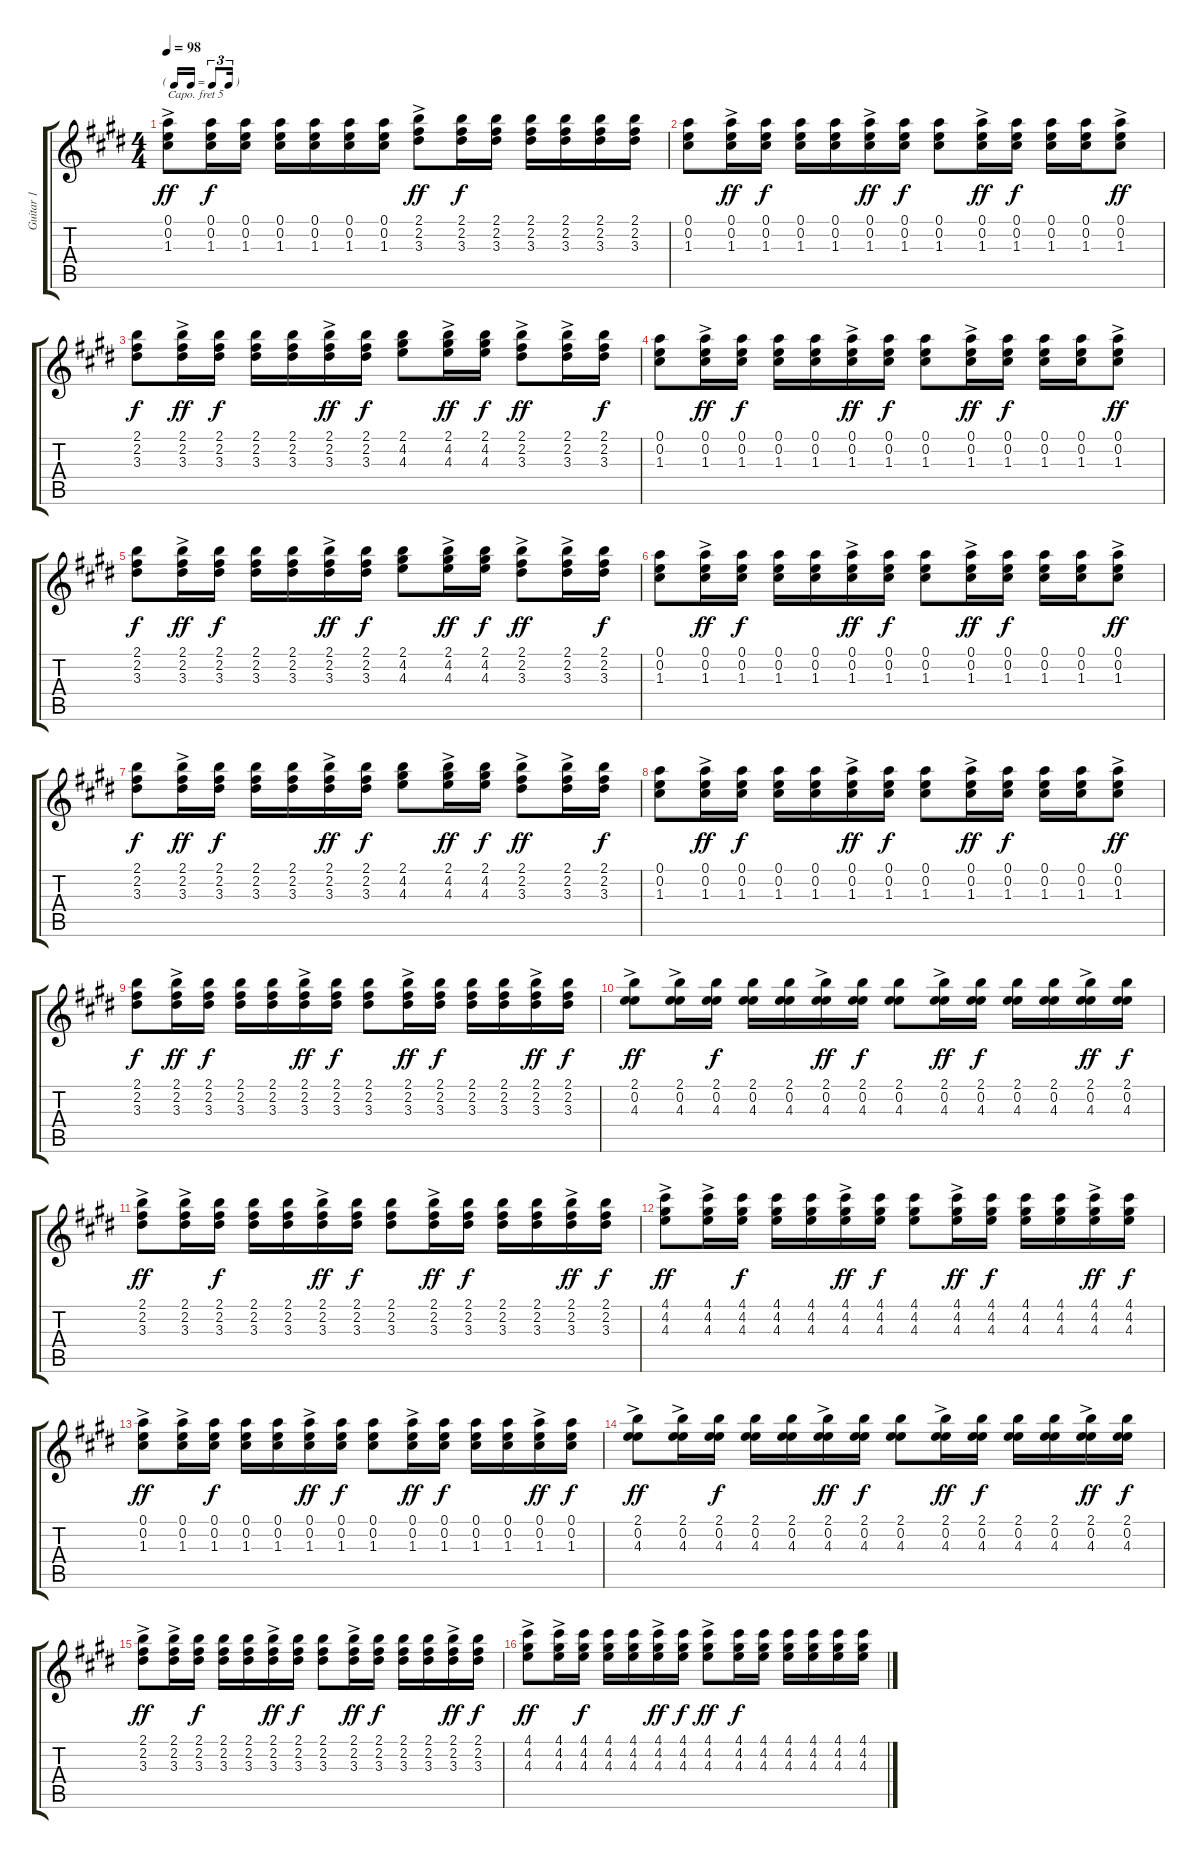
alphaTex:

\track ("Guitar 1" "Guitar 1") {instrument acousticguitarsteel}
\staff {score tabs}
\capo 5
\tuning (E4 B3 G3 D3 A2 E2) {hide}
\ts (4 4)
\tf triplet16th
\tempo 98
\clef g2
\ks e
(0.1{ac} 0.2{ac} 1.3{ac}).8{dy ff} (0.1 0.2 1.3).16{dy f} (0.1 0.2 1.3).16 (0.1 0.2 1.3).16 (0.1 0.2 1.3).16 (0.1 0.2 1.3).16 (0.1 0.2 1.3).16 (2.1{ac} 2.2{ac} 3.3{ac}).8{dy ff} (2.1 2.2 3.3).16{dy f} (2.1 2.2 3.3).16 (2.1 2.2 3.3).16 (2.1 2.2 3.3).16 (2.1 2.2 3.3).16 (2.1 2.2 3.3).16 |
(0.1 0.2 1.3).8 (0.1{ac} 0.2{ac} 1.3{ac}).16{dy ff} (0.1 0.2 1.3).16{dy f} (0.1 0.2 1.3).16 (0.1 0.2 1.3).16 (0.1{ac} 0.2{ac} 1.3{ac}).16{dy ff} (0.1 0.2 1.3).16{dy f} (0.1 0.2 1.3).8 (0.1{ac} 0.2{ac} 1.3{ac}).16{dy ff} (0.1 0.2 1.3).16{dy f} (0.1 0.2 1.3).16 (0.1 0.2 1.3).16 (0.1{ac} 0.2{ac} 1.3{ac}).8{dy ff} |
(2.1 2.2 3.3).8{dy f} (2.1{ac} 2.2{ac} 3.3{ac}).16{dy ff} (2.1 2.2 3.3).16{dy f} (2.1 2.2 3.3).16 (2.1 2.2 3.3).16 (2.1{ac} 2.2{ac} 3.3{ac}).16{dy ff} (2.1 2.2 3.3).16{dy f} (2.1 4.2 4.3).8 (2.1{ac} 4.2{ac} 4.3{ac}).16{dy ff} (2.1 4.2 4.3).16{dy f} (2.1{ac} 2.2{ac} 3.3{ac}).8{dy ff} (2.1{ac} 2.2{ac} 3.3{ac}).16 (2.1 2.2 3.3).16{dy f} |
(0.1 0.2 1.3).8 (0.1{ac} 0.2{ac} 1.3{ac}).16{dy ff} (0.1 0.2 1.3).16{dy f} (0.1 0.2 1.3).16 (0.1 0.2 1.3).16 (0.1{ac} 0.2{ac} 1.3{ac}).16{dy ff} (0.1 0.2 1.3).16{dy f} (0.1 0.2 1.3).8 (0.1{ac} 0.2{ac} 1.3{ac}).16{dy ff} (0.1 0.2 1.3).16{dy f} (0.1 0.2 1.3).16 (0.1 0.2 1.3).16 (0.1{ac} 0.2{ac} 1.3{ac}).8{dy ff} |
(2.1 2.2 3.3).8{dy f} (2.1{ac} 2.2{ac} 3.3{ac}).16{dy ff} (2.1 2.2 3.3).16{dy f} (2.1 2.2 3.3).16 (2.1 2.2 3.3).16 (2.1{ac} 2.2{ac} 3.3{ac}).16{dy ff} (2.1 2.2 3.3).16{dy f} (2.1 4.2 4.3).8 (2.1{ac} 4.2{ac} 4.3{ac}).16{dy ff} (2.1 4.2 4.3).16{dy f} (2.1{ac} 2.2{ac} 3.3{ac}).8{dy ff} (2.1{ac} 2.2{ac} 3.3{ac}).16 (2.1 2.2 3.3).16{dy f} |
(0.1 0.2 1.3).8 (0.1{ac} 0.2{ac} 1.3{ac}).16{dy ff} (0.1 0.2 1.3).16{dy f} (0.1 0.2 1.3).16 (0.1 0.2 1.3).16 (0.1{ac} 0.2{ac} 1.3{ac}).16{dy ff} (0.1 0.2 1.3).16{dy f} (0.1 0.2 1.3).8 (0.1{ac} 0.2{ac} 1.3{ac}).16{dy ff} (0.1 0.2 1.3).16{dy f} (0.1 0.2 1.3).16 (0.1 0.2 1.3).16 (0.1{ac} 0.2{ac} 1.3{ac}).8{dy ff} |
(2.1 2.2 3.3).8{dy f} (2.1{ac} 2.2{ac} 3.3{ac}).16{dy ff} (2.1 2.2 3.3).16{dy f} (2.1 2.2 3.3).16 (2.1 2.2 3.3).16 (2.1{ac} 2.2{ac} 3.3{ac}).16{dy ff} (2.1 2.2 3.3).16{dy f} (2.1 4.2 4.3).8 (2.1{ac} 4.2{ac} 4.3{ac}).16{dy ff} (2.1 4.2 4.3).16{dy f} (2.1{ac} 2.2{ac} 3.3{ac}).8{dy ff} (2.1{ac} 2.2{ac} 3.3{ac}).16 (2.1 2.2 3.3).16{dy f} |
(0.1 0.2 1.3).8 (0.1{ac} 0.2{ac} 1.3{ac}).16{dy ff} (0.1 0.2 1.3).16{dy f} (0.1 0.2 1.3).16 (0.1 0.2 1.3).16 (0.1{ac} 0.2{ac} 1.3{ac}).16{dy ff} (0.1 0.2 1.3).16{dy f} (0.1 0.2 1.3).8 (0.1{ac} 0.2{ac} 1.3{ac}).16{dy ff} (0.1 0.2 1.3).16{dy f} (0.1 0.2 1.3).16 (0.1 0.2 1.3).16 (0.1{ac} 0.2{ac} 1.3{ac}).8{dy ff} |
(2.1 2.2 3.3).8{dy f} (2.1{ac} 2.2{ac} 3.3{ac}).16{dy ff} (2.1 2.2 3.3).16{dy f} (2.1 2.2 3.3).16 (2.1 2.2 3.3).16 (2.1{ac} 2.2{ac} 3.3{ac}).16{dy ff} (2.1 2.2 3.3).16{dy f} (2.1 2.2 3.3).8 (2.1{ac} 2.2{ac} 3.3{ac}).16{dy ff} (2.1 2.2 3.3).16{dy f} (2.1 2.2 3.3).16 (2.1 2.2 3.3).16 (2.1{ac} 2.2{ac} 3.3{ac}).16{dy ff} (2.1 2.2 3.3).16{dy f} |
(2.1{ac} 0.2{ac} 4.3{ac}).8{dy ff} (2.1{ac} 0.2{ac} 4.3{ac}).16 (2.1 0.2 4.3).16{dy f} (2.1 0.2 4.3).16 (2.1 0.2 4.3).16 (2.1{ac} 0.2{ac} 4.3{ac}).16{dy ff} (2.1 0.2 4.3).16{dy f} (2.1 0.2 4.3).8 (2.1{ac} 0.2{ac} 4.3{ac}).16{dy ff} (2.1 0.2 4.3).16{dy f} (2.1 0.2 4.3).16 (2.1 0.2 4.3).16 (2.1{ac} 0.2{ac} 4.3{ac}).16{dy ff} (2.1 0.2 4.3).16{dy f} |
(2.1{ac} 2.2{ac} 3.3{ac}).8{dy ff} (2.1{ac} 2.2{ac} 3.3{ac}).16 (2.1 2.2 3.3).16{dy f} (2.1 2.2 3.3).16 (2.1 2.2 3.3).16 (2.1{ac} 2.2{ac} 3.3{ac}).16{dy ff} (2.1 2.2 3.3).16{dy f} (2.1 2.2 3.3).8 (2.1{ac} 2.2{ac} 3.3{ac}).16{dy ff} (2.1 2.2 3.3).16{dy f} (2.1 2.2 3.3).16 (2.1 2.2 3.3).16 (2.1{ac} 2.2{ac} 3.3{ac}).16{dy ff} (2.1 2.2 3.3).16{dy f} |
(4.1{ac} 4.2{ac} 4.3{ac}).8{dy ff} (4.1{ac} 4.2{ac} 4.3{ac}).16 (4.1 4.2 4.3).16{dy f} (4.1 4.2 4.3).16 (4.1 4.2 4.3).16 (4.1{ac} 4.2{ac} 4.3{ac}).16{dy ff} (4.1 4.2 4.3).16{dy f} (4.1 4.2 4.3).8 (4.1{ac} 4.2{ac} 4.3{ac}).16{dy ff} (4.1 4.2 4.3).16{dy f} (4.1 4.2 4.3).16 (4.1 4.2 4.3).16 (4.1{ac} 4.2{ac} 4.3{ac}).16{dy ff} (4.1 4.2 4.3).16{dy f} |
(0.1{ac} 0.2{ac} 1.3{ac}).8{dy ff} (0.1{ac} 0.2{ac} 1.3{ac}).16 (0.1 0.2 1.3).16{dy f} (0.1 0.2 1.3).16 (0.1 0.2 1.3).16 (0.1{ac} 0.2{ac} 1.3{ac}).16{dy ff} (0.1 0.2 1.3).16{dy f} (0.1 0.2 1.3).8 (0.1{ac} 0.2{ac} 1.3{ac}).16{dy ff} (0.1 0.2 1.3).16{dy f} (0.1 0.2 1.3).16 (0.1 0.2 1.3).16 (0.1{ac} 0.2{ac} 1.3{ac}).16{dy ff} (0.1 0.2 1.3).16{dy f} |
(2.1{ac} 0.2{ac} 4.3{ac}).8{dy ff} (2.1{ac} 0.2{ac} 4.3{ac}).16 (2.1 0.2 4.3).16{dy f} (2.1 0.2 4.3).16 (2.1 0.2 4.3).16 (2.1{ac} 0.2{ac} 4.3{ac}).16{dy ff} (2.1 0.2 4.3).16{dy f} (2.1 0.2 4.3).8 (2.1{ac} 0.2{ac} 4.3{ac}).16{dy ff} (2.1 0.2 4.3).16{dy f} (2.1 0.2 4.3).16 (2.1 0.2 4.3).16 (2.1{ac} 0.2{ac} 4.3{ac}).16{dy ff} (2.1 0.2 4.3).16{dy f} |
(2.1{ac} 2.2{ac} 3.3{ac}).8{dy ff} (2.1{ac} 2.2{ac} 3.3{ac}).16 (2.1 2.2 3.3).16{dy f} (2.1 2.2 3.3).16 (2.1 2.2 3.3).16 (2.1{ac} 2.2{ac} 3.3{ac}).16{dy ff} (2.1 2.2 3.3).16{dy f} (2.1 2.2 3.3).8 (2.1{ac} 2.2{ac} 3.3{ac}).16{dy ff} (2.1 2.2 3.3).16{dy f} (2.1 2.2 3.3).16 (2.1 2.2 3.3).16 (2.1{ac} 2.2{ac} 3.3{ac}).16{dy ff} (2.1 2.2 3.3).16{dy f} |
(4.1{ac} 4.2{ac} 4.3{ac}).8{dy ff} (4.1{ac} 4.2{ac} 4.3{ac}).16 (4.1 4.2 4.3).16{dy f} (4.1 4.2 4.3).16 (4.1 4.2 4.3).16 (4.1{ac} 4.2{ac} 4.3{ac}).16{dy ff} (4.1 4.2 4.3).16{dy f} (4.1{ac} 4.2{ac} 4.3{ac}).8{dy ff} (4.1 4.2 4.3).16{dy f} (4.1 4.2 4.3).16 (4.1 4.2 4.3).16 (4.1 4.2 4.3).16 (4.1 4.2 4.3).16 (4.1 4.2 4.3).16
